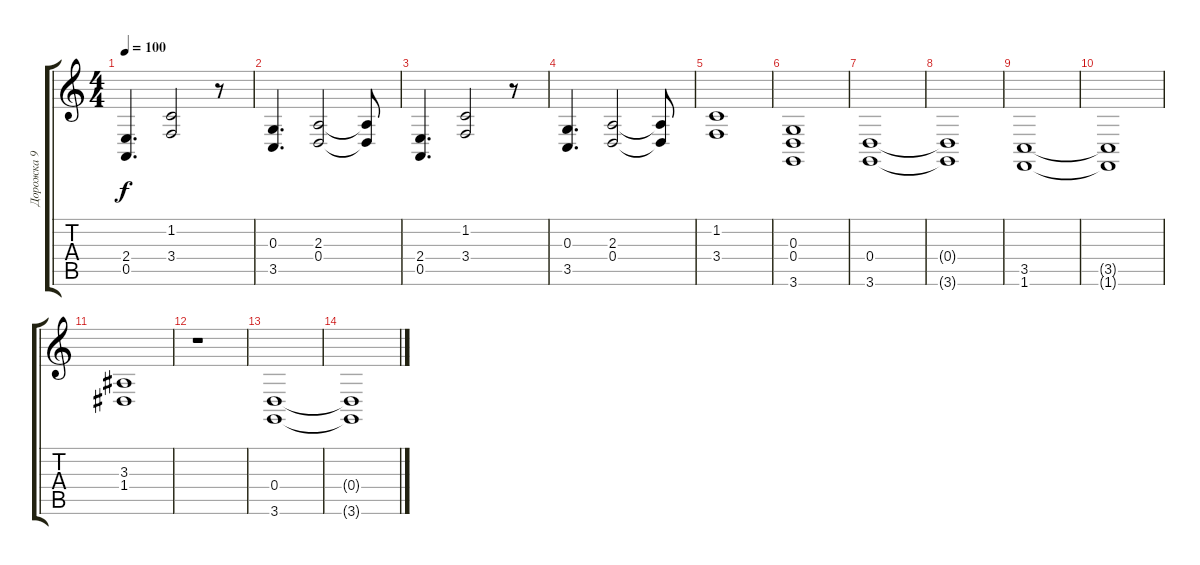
\track ("Дорожка 9" "Дорожка 9") {instrument pad2warm}
\staff {score tabs}
\tuning (E4 B3 G3 D3 A2 E2) {hide}
\ts (4 4)
\tempo 100
\clef g2
\ks c
(2.4 0.5).4{d dy f} (1.2 3.4).2 r.8 |
(0.3 3.5).4{d} (2.3 0.4).2 (2.3{t} 0.4{t}).8 |
(2.4 0.5).4{d} (1.2 3.4).2 r.8 |
(0.3 3.5).4{d} (2.3 0.4).2 (2.3{t} 0.4{t}).8 |
(1.2 3.4).1 |
(0.3 0.4 3.6).1 |
(0.4 3.6).1 |
(0.4{t} 3.6{t}).1 |
(3.5 1.6).1 |
(3.5{t} 1.6{t}).1 |
(3.3 1.4).1 |
r.1 |
(0.4 3.6).1 |
(0.4{t} 3.6{t}).1
